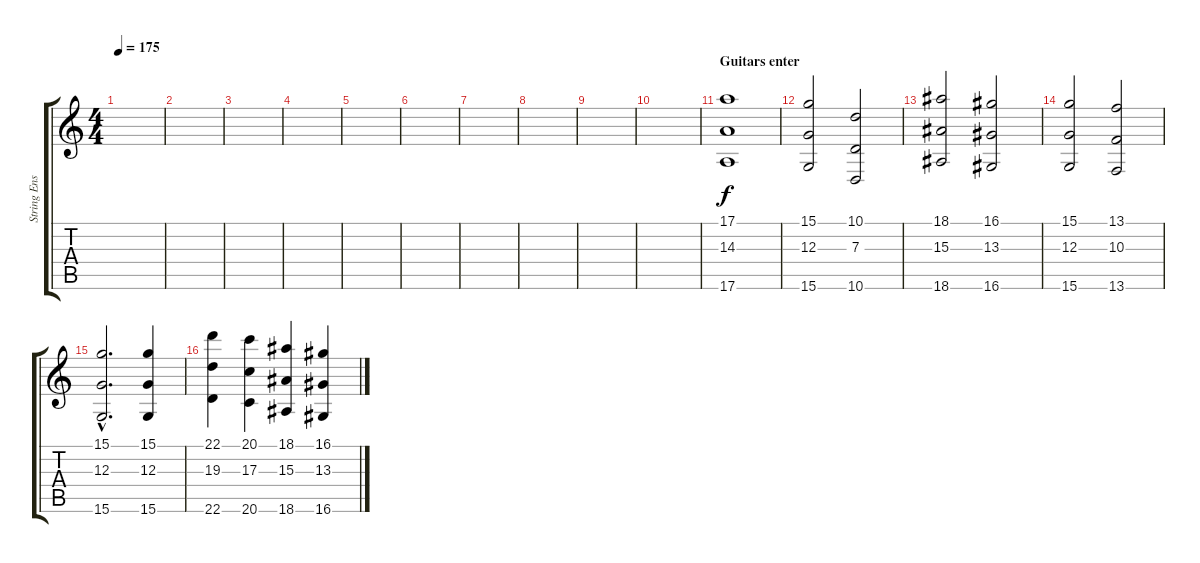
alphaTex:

\track ("String Ensemble 2" "String Ens") {instrument stringensemble1}
\staff {score tabs}
\tuning (E4 B3 G3 D3 A2 E2) {hide}
\ts (4 4)
\tempo 175
\clef g2
\ks c
|
|
|
|
|
|
|
|
|
|
\section ("" "Guitars enter")
(17.1 14.3 17.6).1 |
(15.1 12.3 15.6).2 (10.1 7.3 10.6).2 |
(18.1 15.3 18.6).2 (16.1 13.3 16.6).2 |
(15.1 12.3 15.6).2 (13.1 10.3 13.6).2 |
(15.1{hac} 12.3{hac} 15.6{hac}).2{d} (15.1 12.3 15.6).4 |
(22.1 19.3 22.6).4 (20.1 17.3 20.6).4 (18.1 15.3 18.6).4 (16.1 13.3 16.6).4
